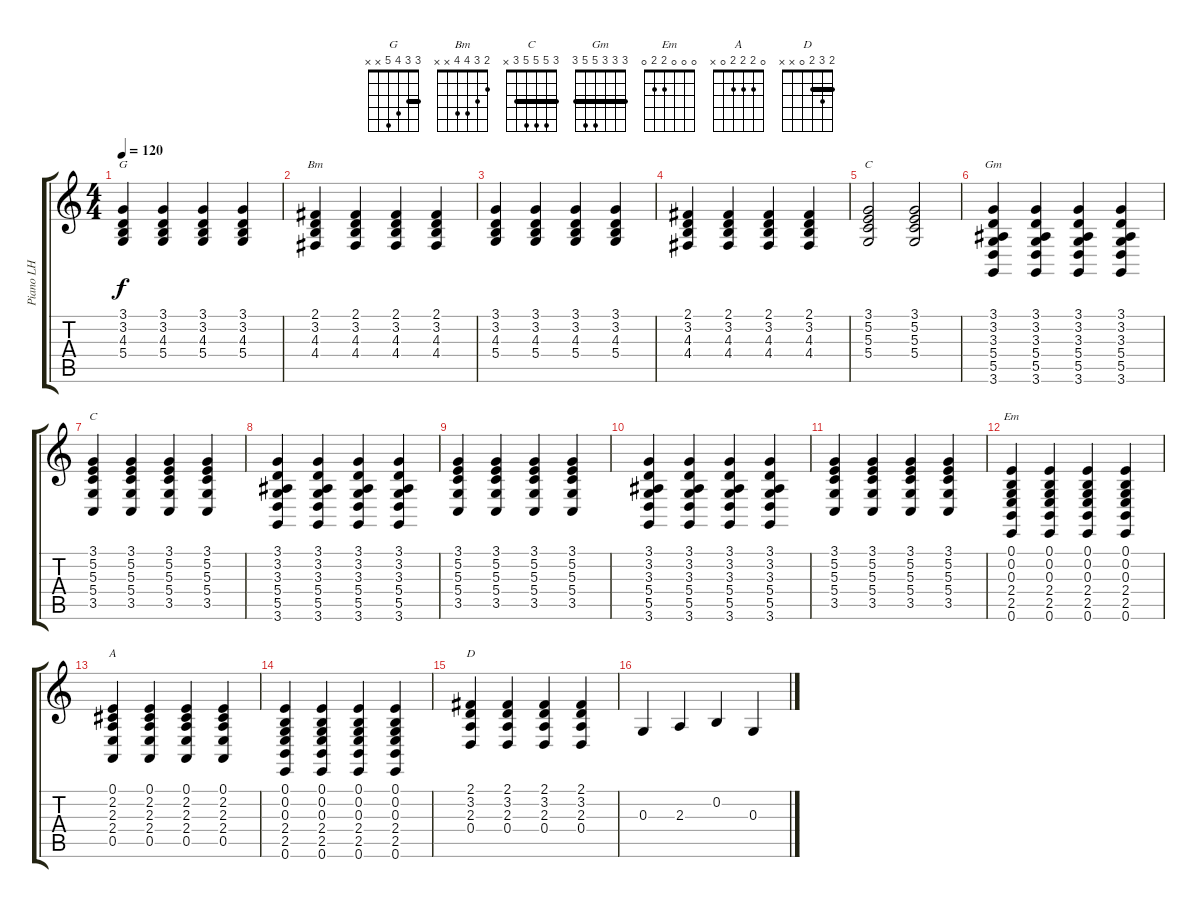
\track ("Piano LH" "Piano LH") {instrument acousticgrandpiano}
\staff {score tabs}
\tuning (E4 B3 G3 D3 A2 E2) {hide}
\chord ("G" 3 3 4 5 x x) {barre 3}
\chord ("Bm" 2 3 4 4 x x) {barre 2}
\chord ("C" 3 5 5 5 x x) {barre 3}
\chord ("Gm" 3 3 3 5 5 3) {barre 3}
\chord ("C" 3 5 5 5 3 x) {barre 3}
\chord ("Em" 0 0 0 2 2 0)
\chord ("A" 0 2 2 2 0 x)
\chord ("D" 2 3 2 0 x x) {barre 2}
\ts (4 4)
\tempo 120
\clef g2
\ks c
(3.1 3.2 4.3 5.4).4{ch "G" dy f} (3.1 3.2 4.3 5.4).4 (3.1 3.2 4.3 5.4).4 (3.1 3.2 4.3 5.4).4 |
(2.1 3.2 4.3 4.4).4{ch "Bm"} (2.1 3.2 4.3 4.4).4 (2.1 3.2 4.3 4.4).4 (2.1 3.2 4.3 4.4).4 |
(3.1 3.2 4.3 5.4).4 (3.1 3.2 4.3 5.4).4 (3.1 3.2 4.3 5.4).4 (3.1 3.2 4.3 5.4).4 |
(2.1 3.2 4.3 4.4).4 (2.1 3.2 4.3 4.4).4 (2.1 3.2 4.3 4.4).4 (2.1 3.2 4.3 4.4).4 |
(3.1 5.2 5.3 5.4).2{ch "C"} (3.1 5.2 5.3 5.4).2 |
(3.1 3.2 3.3 5.4 5.5 3.6).4{ch "Gm"} (3.1 3.2 3.3 5.4 5.5 3.6).4 (3.1 3.2 3.3 5.4 5.5 3.6).4 (3.1 3.2 3.3 5.4 5.5 3.6).4 |
(3.1 5.2 5.3 5.4 3.5).4{ch "C"} (3.1 5.2 5.3 5.4 3.5).4 (3.1 5.2 5.3 5.4 3.5).4 (3.1 5.2 5.3 5.4 3.5).4 |
(3.1 3.2 3.3 5.4 5.5 3.6).4 (3.1 3.2 3.3 5.4 5.5 3.6).4 (3.1 3.2 3.3 5.4 5.5 3.6).4 (3.1 3.2 3.3 5.4 5.5 3.6).4 |
(3.1 5.2 5.3 5.4 3.5).4 (3.1 5.2 5.3 5.4 3.5).4 (3.1 5.2 5.3 5.4 3.5).4 (3.1 5.2 5.3 5.4 3.5).4 |
(3.1 3.2 3.3 5.4 5.5 3.6).4 (3.1 3.2 3.3 5.4 5.5 3.6).4 (3.1 3.2 3.3 5.4 5.5 3.6).4 (3.1 3.2 3.3 5.4 5.5 3.6).4 |
(3.1 5.2 5.3 5.4 3.5).4 (3.1 5.2 5.3 5.4 3.5).4 (3.1 5.2 5.3 5.4 3.5).4 (3.1 5.2 5.3 5.4 3.5).4 |
(0.1 0.2 0.3 2.4 2.5 0.6).4{ch "Em"} (0.1 0.2 0.3 2.4 2.5 0.6).4 (0.1 0.2 0.3 2.4 2.5 0.6).4 (0.1 0.2 0.3 2.4 2.5 0.6).4 |
(0.1 2.2 2.3 2.4 0.5).4{ch "A"} (0.1 2.2 2.3 2.4 0.5).4 (0.1 2.2 2.3 2.4 0.5).4 (0.1 2.2 2.3 2.4 0.5).4 |
(0.1 0.2 0.3 2.4 2.5 0.6).4 (0.1 0.2 0.3 2.4 2.5 0.6).4 (0.1 0.2 0.3 2.4 2.5 0.6).4 (0.1 0.2 0.3 2.4 2.5 0.6).4 |
(2.1 3.2 2.3 0.4).4{ch "D"} (2.1 3.2 2.3 0.4).4 (2.1 3.2 2.3 0.4).4 (2.1 3.2 2.3 0.4).4 |
0.3.4 2.3.4 0.2.4 0.3.4
